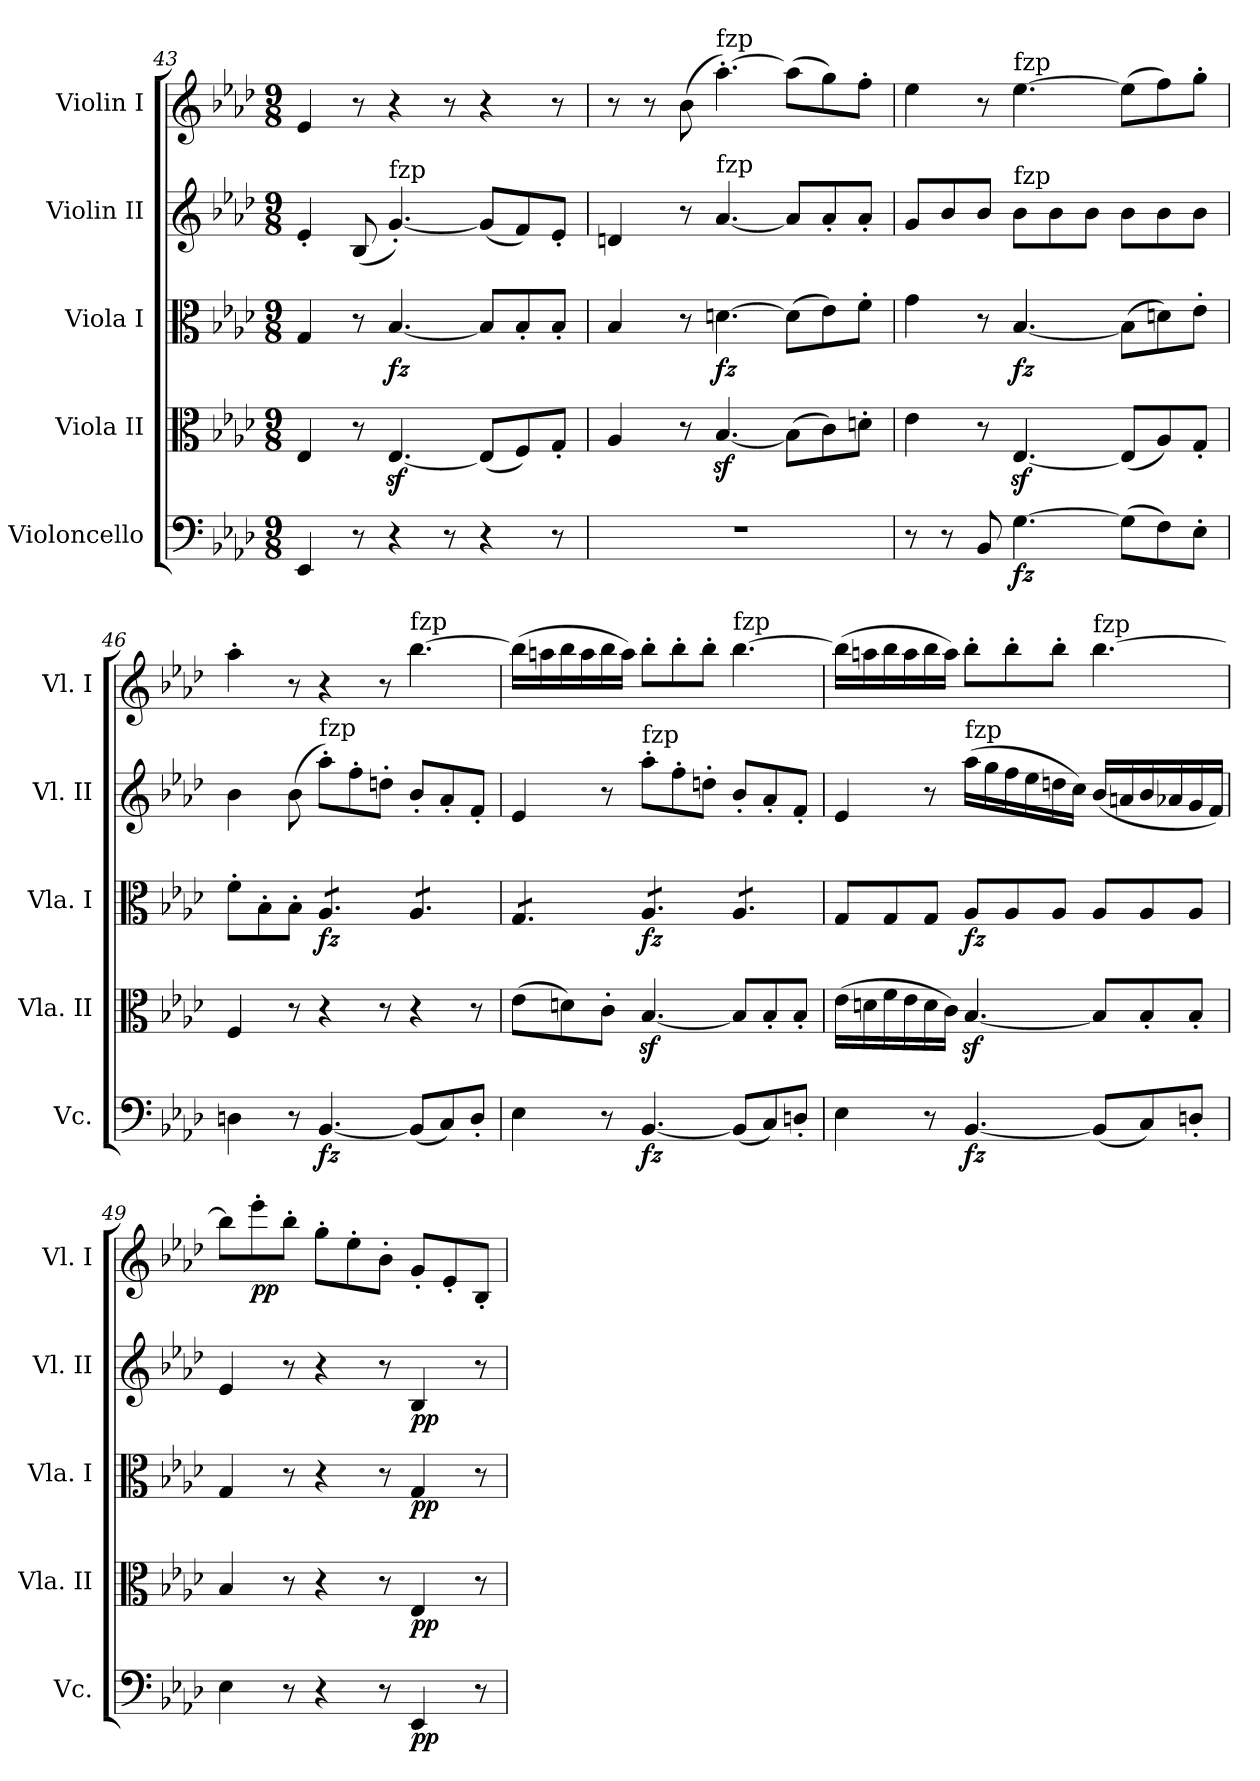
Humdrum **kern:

**kern	**dynam	**kern	**dynam	**kern	**dynam	**kern	**dynam	**kern	**dynam
*part5	*part5	*part4	*part4	*part3	*part3	*part2	*part2	*part1	*part1
*staff5	*staff5	*staff4	*staff4	*staff3	*staff3	*staff2	*staff2	*staff1	*staff1
*I"Violoncello	*	*I"Viola II	*	*I"Viola I	*	*I"Violin II	*	*I"Violin I	*
*I'Vc.	*	*I'Vla. II	*	*I'Vla. I	*	*I'Vl. II	*	*I'Vl. I	*
!!LO:PB:g=z
*clefF4	*	*clefC3	*	*clefC3	*	*clefG2	*	*clefG2	*
*k[b-e-a-d-]	*	*k[b-e-a-d-]	*	*k[b-e-a-d-]	*	*k[b-e-a-d-]	*	*k[b-e-a-d-]	*
*A-:	*	*A-:	*	*A-:	*	*A-:	*	*A-:	*
*M9/8	*	*M9/8	*	*M9/8	*	*M9/8	*	*M9/8	*
=43	=43	=43	=43	=43	=43	=43	=43	=43	=43
4EE-i/	.	4E-i/	.	4Gi/	.	4e-'i/	.	4e-i/	.
8r	.	8r	.	8r	.	(8B-i/	.	8r	.
!	!	!	!	!	!	!LO:TX:t=fzp	!	!	!
4r	.	[4.E-zi/	.	[4.B-i/	fz	[4.g'i/)	.	4r	.
8r	.	.	.	.	.	.	.	8r	.
4r	.	(8E-i/L]	.	8B-i/L]	.	(8gi/L]	.	4r	.
.	.	8Fi/)	.	8B-'i/	.	8fi/)	.	.	.
8r	.	8G'i/J	.	8B-'i/J	.	8e-'i/J	.	8r	.
=44	=44	=44	=44	=44	=44	=44	=44	=44	=44
8%9r	.	4A-i/	.	4B-i/	.	4dni/	.	8r	.
.	.	.	.	.	.	.	.	8r	.
.	.	8r	.	8r	.	8r	.	(8b-i\	.
!	!	!	!	!	!	!	!	!LO:TX:t=fzp	!
!	!	!	!	!	!	!LO:TX:t=fzp	!	!	!
.	.	[4.B-zi/	.	[4.dni\	fz	[4.a-i/	.	[4.aa-'i\)	.
.	.	(8B-i\L]	.	(8di\L]	.	8a-i/L]	.	(8aa-i\L]	.
.	.	8ci\)	.	8e-i\)	.	8a-'i/	.	8ggi\)	.
.	.	8dn'i\J	.	8f'i\J	.	8a-'i/J	.	8ff'i\J	.
=45	=45	=45	=45	=45	=45	=45	=45	=45	=45
8r	.	4e-i\	.	4gi\	.	8gi/L	.	4ee-i\	.
8r	.	.	.	.	.	8b-i/	.	.	.
8BB-i/	.	8r	.	8r	.	8b-i/J	.	8r	.
!	!	!	!	!	!	!	!	!LO:TX:t=fzp	!
!	!	!	!	!	!	!LO:TX:t=fzp	!	!	!
[4.Gi\	fz	[4.E-zi/	.	[4.B-i/	fz	8b-i\L	.	[4.ee-i\	.
.	.	.	.	.	.	8b-i\	.	.	.
.	.	.	.	.	.	8b-i\J	.	.	.
(8Gi\L]	.	(8E-i/L]	.	(8B-i\L]	.	8b-i\L	.	(8ee-i\L]	.
8Fi\)	.	8A-i/)	.	8dni\)	.	8b-i\	.	8ffi\)	.
8E-'i\J	.	8G'i/J	.	8e-'i\J	.	8b-i\J	.	8gg'i\J	.
=46	=46	=46	=46	=46	=46	=46	=46	=46	=46
4Dni\	.	4Fi/	.	8f'i\L	.	4b-i\	.	4aa-'i\	.
.	.	.	.	8B-'i\	.	.	.	.	.
8r	.	8r	.	8B-'i\J	.	(8b-i\	.	8r	.
!	!	!	!	!	!	!LO:TX:t=fzp	!	!	!
*	*	*	*	*tremolo	*	*	*	*	*
[4.BB-i/	fz	4r	.	8A-i/L	fz	8aa-'i\L)	.	4r	.
.	.	.	.	8A-i/	.	8ff'i\	.	.	.
.	.	8r	.	8A-i/J	.	8ddn'i\J	.	8r	.
!	!	!	!	!	!	!	!	!LO:TX:t=fzp	!
(8BB-i/L]	.	4r	.	8A-i/L	.	8b-'i/L	.	[4.bb-i\	.
8Ci/)	.	.	.	8A-i/	.	8a-'i/	.	.	.
8D'i/J	.	8r	.	8A-i/J	.	8f'i/J	.	.	.
!!LO:LB:g=z
=47	=47	=47	=47	=47	=47	=47	=47	=47	=47
4E-i\	.	(8e-i\L	.	8Gi/L	.	4e-i/	.	(16bb-i\LL]	.
.	.	.	.	.	.	.	.	16aani\	.
.	.	8dni\)	.	8Gi/	.	.	.	16bb-i\	.
.	.	.	.	.	.	.	.	16aai\	.
8r	.	8c'i\J	.	8Gi/J	.	8r	.	16bb-i\	.
.	.	.	.	.	.	.	.	16aai\JJ)	.
!	!	!	!	!	!	!LO:TX:t=fzp	!	!	!
[4.BB-i/	fz	[4.B-zi/	.	8A-i/L	fz	8aa-'i\L	.	8bb-'i\L	.
.	.	.	.	8A-i/	.	8ff'i\	.	8bb-'i\	.
.	.	.	.	8A-i/J	.	8ddn'i\J	.	8bb-'i\J	.
!	!	!	!	!	!	!	!	!LO:TX:t=fzp	!
(8BB-i/L]	.	8B-i/L]	.	8A-i/L	.	8b-'i/L	.	[4.bb-i\	.
8Ci/)	.	8B-'i/	.	8A-i/	.	8a-'i/	.	.	.
8Dn'i/J	.	8B-'i/J	.	8A-i/J	.	8f'i/J	.	.	.
*	*	*	*	*Xtremolo	*	*	*	*	*
=48	=48	=48	=48	=48	=48	=48	=48	=48	=48
4E-i\	.	(16e-i\LL	.	8Gi/L	.	4e-i/	.	(16bb-i\LL]	.
.	.	16dni\	.	.	.	.	.	16aani\	.
.	.	16fi\	.	8Gi/	.	.	.	16bb-i\	.
.	.	16e-i\	.	.	.	.	.	16aai\	.
8r	.	16di\	.	8Gi/J	.	8r	.	16bb-i\	.
.	.	16ci\JJ)	.	.	.	.	.	16aai\JJ)	.
!	!	!	!	!	!	!LO:TX:t=fzp	!	!	!
[4.BB-i/	fz	[4.B-zi/	.	8A-i/L	fz	(16aa-i\LL	.	8bb-'i\L	.
.	.	.	.	.	.	16ggi\	.	.	.
.	.	.	.	8A-i/	.	16ffi\	.	8bb-'i\	.
.	.	.	.	.	.	16ee-i\	.	.	.
.	.	.	.	8A-i/J	.	16ddni\	.	8bb-'i\J	.
.	.	.	.	.	.	16cci\JJ)	.	.	.
!	!	!	!	!	!	!	!	!LO:TX:t=fzp	!
(8BB-i/L]	.	8B-i/L]	.	8A-i/L	.	(16b-i/LL	.	[4.bb-i\	.
.	.	.	.	.	.	16ani/	.	.	.
8Ci/)	.	8B-'i/	.	8A-i/	.	16b-i/	.	.	.
.	.	.	.	.	.	16a-Xi/	.	.	.
8Dn'i/J	.	8B-'i/J	.	8A-i/J	.	16gi/	.	.	.
.	.	.	.	.	.	16fi/JJ)	.	.	.
!!LO:PB:g=z
=49	=49	=49	=49	=49	=49	=49	=49	=49	=49
4E-i\	.	4B-i/	.	4Gi/	.	4e-i/	.	8bb-i\L]	.
.	.	.	.	.	.	.	.	8eee-'i\	pp
8r	.	8r	.	8r	.	8r	.	8bb-'i\J	.
4r	.	4r	.	4r	.	4r	.	8gg'i\L	.
.	.	.	.	.	.	.	.	8ee-'i\	.
8r	.	8r	.	8r	.	8r	.	8b-'i\J	.
4EE-i/	pp	4E-i/	pp	4Gi/	pp	4B-i/	pp	8g'i/L	.
.	.	.	.	.	.	.	.	8e-'i/	.
8r	.	8r	.	8r	.	8r	.	8B-'i/J	.
=	=	=	=	=	=	=	=	=	=
*-	*-	*-	*-	*-	*-	*-	*-	*-	*-
